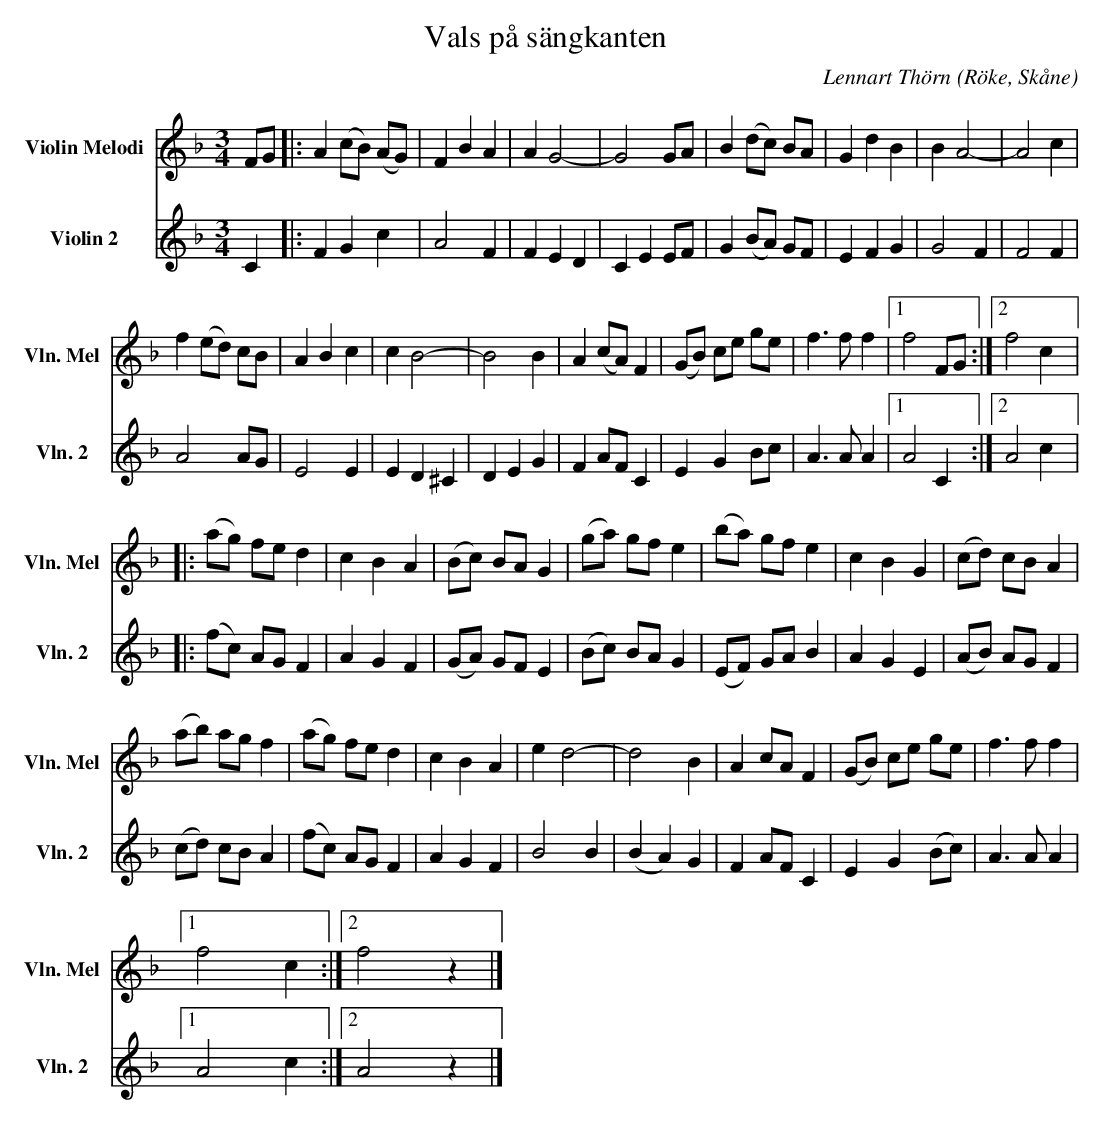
X:1
C:Lennart Thörn
T:Vals på sängkanten
O:Röke, Skåne
%%score 1 2
L:1/8
M:3/4
K:F
V:1 treble nm="Violin Melodi" snm="Vln. Mel"
V:2 treble nm="Violin 2" snm="Vln. 2"
V:1
FG |: A2 (cB) (AG) | F2 B2 A2 | A2 G4- | G4 GA | B2 (dc) BA | G2 d2 B2 | B2 A4- | A4 c2 |
f2 (ed) cB | A2 B2 c2 | c2 B4- | B4 B2 | A2 (cA) F2 | (GB) ce ge | f3 f f2 |1 f4 FG :|2 f4 c2 |:
(ag) fe d2 | c2 B2 A2 | (Bc) BA G2 | (ga) gf e2 | (ba) gf e2 | c2 B2 G2 | (cd) cB A2 |
(ab) ag f2 | (ag) fe d2 | c2 B2 A2 | e2 d4- | d4 B2 | A2 cA F2 | (GB) ce ge | f3 f f2 |1
f4 c2 :|2 f4 z2 |]
V:2
C2 |: F2 G2 c2 | A4 F2 | F2 E2 D2 | C2 E2 EF | G2 (BA) GF | E2 F2 G2 | G4 F2 | F4 F2 | A4 AG |
E4 E2 | E2 D2 ^C2 | D2 E2 G2 | F2 AF C2 |$ E2 G2 Bc | A3 A A2 |1 A4 C2 :|2 A4 c2 |: (fc) AG F2 |
A2 G2 F2 | (GA) GF E2 | (Bc) BA G2 | (EF) GA B2 | A2 G2 E2 | (AB) AG F2 | (cd) cB A2 |
(fc) AG F2 | A2 G2 F2 | B4 B2 | (B2 A2) G2 | F2 AF C2 | E2 G2 (Bc) | A3 A A2 |1 A4 c2 :|2
A4 z2 |]
